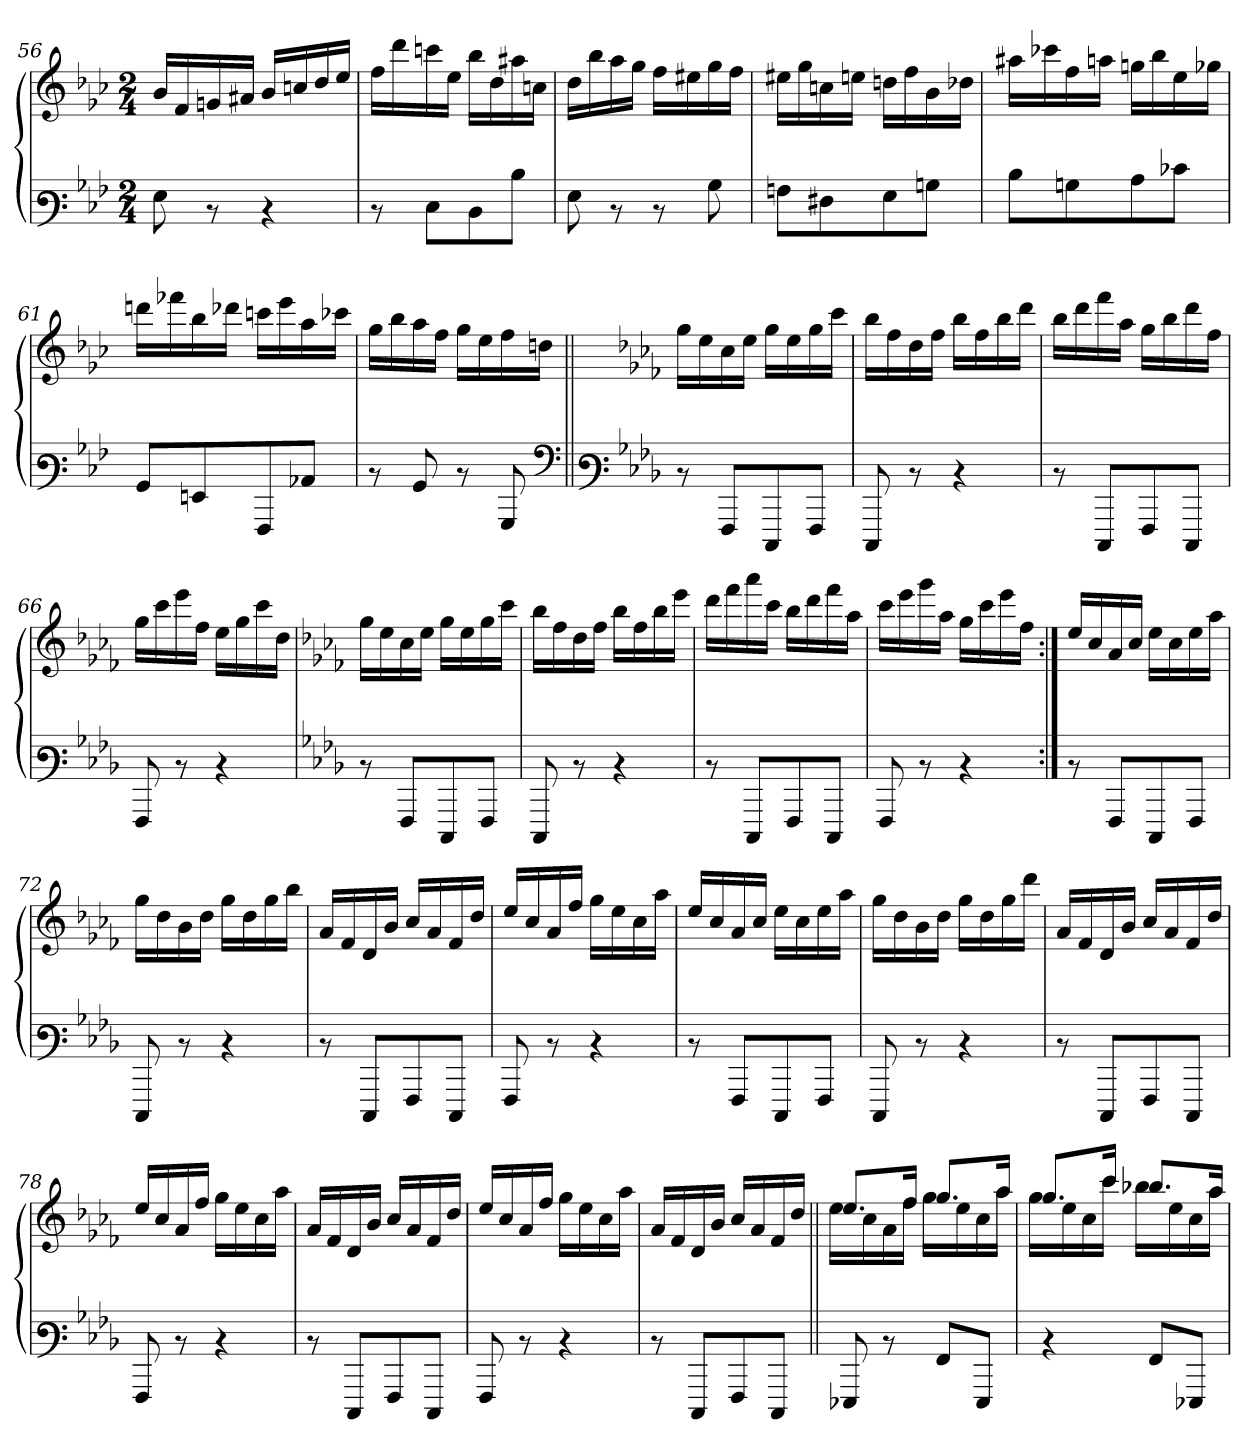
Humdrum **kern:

**kern	**kern
*part1	*part1
*staff2	*staff1
!!LO:LB:g=z
*clefF3	*clefG3
*k[b-e-a-]	*k[b-e-a-]
*M2/4	*M2/4
=56	=56
8G\	16g/LL
.	16d/
8rD	16en/
.	16f#X/JJ
4rD	16g/LL
.	16an/
.	16b-/
.	16cc/JJ
=57	=57
8rD	16dd\LL
.	16bb-\
8E-\L	16aan\
.	16cc\JJ
8D\	16gg\LL
.	16b-\
8d\J	16ff#X\
.	16an\JJ
=58	=58
8G\	16b-\LL
.	16gg\
8rD	16ff\
.	16ee-\JJ
8rD	16dd\LL
.	16cc#X\
8B-\	16ee-\
.	16dd\JJ
=59	=59
8An\L	16cc#X\LL
.	16ee-\
8F#X\	16an\
.	16ccn\JJ
8G\	16bn\LL
.	16dd\
8B\J	16g\
.	16b-X\JJ
!!LO:LB:g=z
=60	=60
8d\L	16ff#X\LL
.	16aa-X\
8Bn\	16dd\
.	16ffn\JJ
8c\	16een\LL
.	16gg\
8e-X\J	16cc\
.	16ee-X\JJ
=61	=61
8BB-/L	16bbn\LL
.	16ddd-X\
8GGn/	16gg\
.	16bb-X\JJ
8AAA-/	16aan\LL
.	16ccc\
8C-X/J	16ff\
.	16aa-X\JJ
=62	=62
8rD	16ee-\LL
.	16gg\
8BB-/	16ff\
.	16dd\JJ
8rD	16ee-\LL
.	16cc\
8BBB-/	16dd\
.	16bn\JJ
*clefF4	*
!!LO:LB:g=z
=63||	=63||
*clefF3	*
*k[b-e-a-d-]	*k[b-e-a-d-]
8rD	16ee-\LL
.	16cc\
8AAA-/L	16a-\
.	16cc\JJ
8EEE-/	16ee-\LL
.	16cc\
8AAA-/J	16ee-\
.	16aa-\JJ
=64	=64
8EEE-/	16gg\LL
.	16dd-\
8rD	16b-\
.	16dd-\JJ
4rD	16gg\LL
.	16dd-\
.	16gg\
.	16bb-\JJ
=65	=65
8rD	16gg\LL
.	16bb-\
8EEE-/L	16ddd-\
.	16ff\JJ
8AAA-/	16ee-\LL
.	16gg\
8EEE-/J	16bb-\
.	16dd-\JJ
=66	=66
8AAA-/	16ee-\LL
.	16aa-\
8rD	16ccc\
.	16dd-\JJ
4rD	16cc\LL
.	16ee-\
.	16aa-\
.	16b-\JJ
!!LO:PB:g=z
=67	=67
*k[b-e-a-d-]	*k[b-e-a-d-]
8rD	16ee-\LL
.	16cc\
8AAA-/L	16a-\
.	16cc\JJ
8EEE-/	16ee-\LL
.	16cc\
8AAA-/J	16ee-\
.	16aa-\JJ
=68	=68
8EEE-/	16gg\LL
.	16dd-\
8rD	16b-\
.	16dd-\JJ
4rD	16gg\LL
.	16dd-\
.	16gg\
.	16ccc\JJ
=69	=69
8rD	16bb-\LL
.	16ddd-\
8EEE-/L	16fff\
.	16aa-\JJ
8AAA-/	16gg\LL
.	16bb-\
8EEE-/J	16ddd-\
.	16ff\JJ
=70	=70
8AAA-/	16aa-\LL
.	16ccc\
8rD	16eee-\
.	16ff\JJ
4rD	16ee-\LL
.	16aa-\
.	16ccc\
.	16dd-\JJ
!!LO:LB:g=z
=71:|!	=71:|!
8rD	16cc/LL
.	16a-/
8AAA-/L	16f/
.	16a-/JJ
8EEE-/	16cc\LL
.	16a-\
8AAA-/J	16cc\
.	16ff\JJ
=72	=72
8EEE-/	16ee-\LL
.	16b-\
8rD	16g\
.	16b-\JJ
4rD	16ee-\LL
.	16b-\
.	16ee-\
.	16gg\JJ
=73	=73
8rD	16f/LL
.	16d-/
8EEE-/L	16B-/
.	16g/JJ
8AAA-/	16a-/LL
.	16f/
8EEE-/J	16d-/
.	16b-/JJ
=74	=74
8AAA-/	16cc/LL
.	16a-/
8rD	16f/
.	16dd-/JJ
4rD	16ee-\LL
.	16cc\
.	16a-\
.	16ff\JJ
!!LO:LB:g=z
=75	=75
8rD	16cc/LL
.	16a-/
8AAA-/L	16f/
.	16a-/JJ
8EEE-/	16cc\LL
.	16a-\
8AAA-/J	16cc\
.	16ff\JJ
=76	=76
8EEE-/	16ee-\LL
.	16b-\
8rD	16g\
.	16b-\JJ
4rD	16ee-\LL
.	16b-\
.	16ee-\
.	16bb-\JJ
=77	=77
8rD	16f/LL
.	16d-/
8EEE-/L	16B-/
.	16g/JJ
8AAA-/	16a-/LL
.	16f/
8EEE-/J	16d-/
.	16b-/JJ
=78	=78
8AAA-/	16cc/LL
.	16a-/
8rD	16f/
.	16dd-/JJ
4rD	16ee-\LL
.	16cc\
.	16a-\
.	16ff\JJ
!!LO:LB:g=z
=79	=79
8rD	16f/LL
.	16d-/
8EEE-/L	16B-/
.	16g/JJ
8AAA-/	16a-/LL
.	16f/
8EEE-/J	16d-/
.	16b-/JJ
=80	=80
8AAA-/	16cc/LL
.	16a-/
8rD	16f/
.	16dd-/JJ
4rD	16ee-\LL
.	16cc\
.	16a-\
.	16ff\JJ
=81	=81
8rD	16f/LL
.	16d-/
8EEE-/L	16B-/
.	16g/JJ
8AAA-/	16a-/LL
.	16f/
8EEE-/J	16d-/
.	16b-/JJ
=82||	=82||
*	*^
8GGG-X/	8.cc/L	16cc\LL
.	.	16a-\
8rD	.	16f\
.	16dd-/Jk	16dd-\JJ
8AA-/L	8.ee-/L	16ee-\LL
.	.	16cc\
8GGG-/J	.	16a-\
.	16ff/Jk	16ff\JJ
!!LO:LB:g=z	!!
=83	=83	=83
4rD	8.ee-/L	16ee-\LL
.	.	16cc\
.	.	16a-\
.	16aa-/Jk	16aa-\JJ
8AA-/L	8.gg-X/L	16gg-X\LL
.	.	16cc\
8GGG-X/J	.	16a-\
.	16ff/Jk	16ff\JJ
*	*v	*v
=	=
*-	*-
